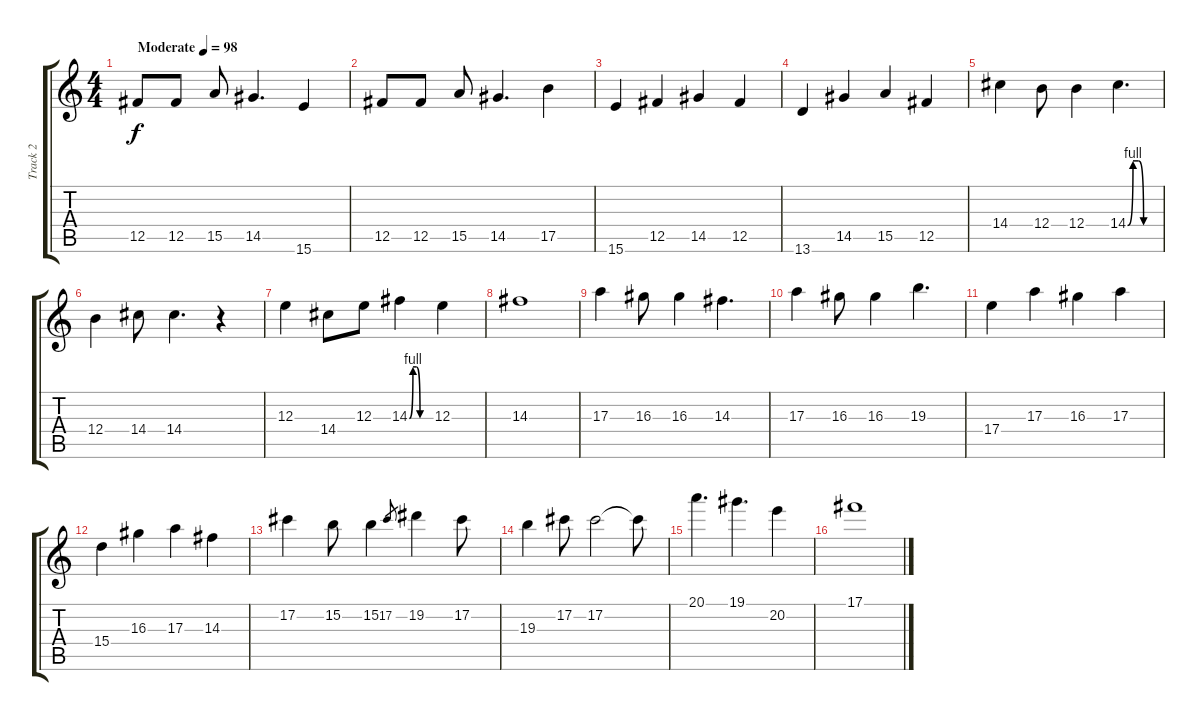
\track ("Track 2" "Track 2") {instrument distortionguitar}
\staff {score tabs}
\tuning (Db4 Ab3 E3 B2 Gb2 Db2) {hide}
\ts (4 4)
\tempo (98 "Moderate")
\clef g2
\ks c
12.5.8{dy f instrument distortionguitar} 12.5.8 15.5.8 14.5.4{d} 15.6.4 |
12.5.8 12.5.8 15.5.8 14.5.4{d} 17.5.4 |
15.6.4 12.5.4 14.5.4 12.5.4 |
13.6.4 14.5.4 15.5.4 12.5.4 |
14.4.4 12.4.8 12.4.4 14.4{be (custom 0 0 10 4 20 4 30 0 60 0)}.4{d} |
12.4.4 14.4.8 14.4.4{d} r.4 |
12.3.4 14.4.8 12.3.8 14.3{be (custom 0 0 10 4 20 4 30 0 60 0)}.4 12.3.4 |
14.3.1 |
17.3.4 16.3.8 16.3.4 14.3.4{d} |
17.3.4 16.3.8 16.3.4 19.3.4{d} |
17.4.4 17.3.4 16.3.4 17.3.4 |
15.4.4 16.3.4 17.3.4 14.3.4 |
17.2.4 15.2.8 15.2.4 17.2.8{gr} 19.2.4 17.2.8 |
19.3.4 17.2.8 17.2.2 17.2{t}.8 |
20.1.4{d} 19.1.4{d} 20.2.4 |
17.1.1
